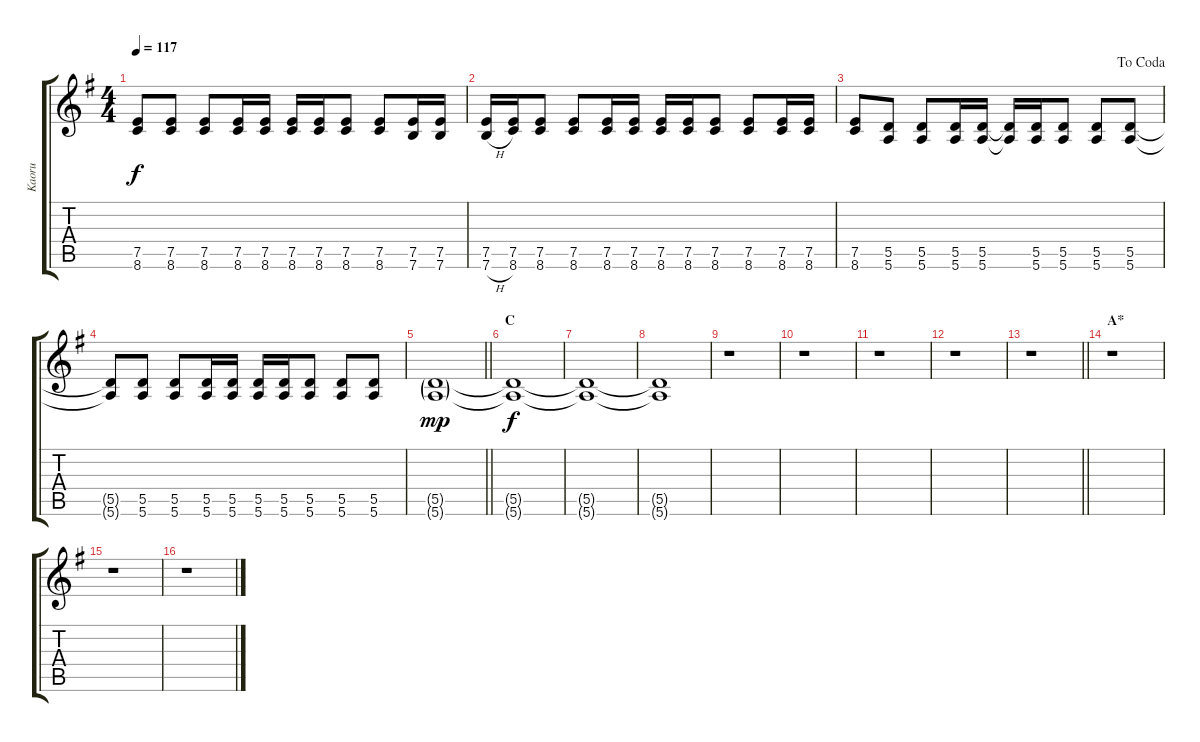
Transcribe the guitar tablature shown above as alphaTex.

\track ("Kaoru" "Kaoru") {instrument overdrivenguitar}
\staff {score tabs}
\tuning (E4 B3 G3 D3 A2 E2) {hide}
\ts (4 4)
\tempo 117
\clef g2
\ks eminor
(7.5 8.6).8{dy f} (7.5 8.6).8 (7.5 8.6).8 (7.5 8.6).16 (7.5 8.6).16 (7.5 8.6).16 (7.5 8.6).16 (7.5 8.6).8 (7.5 8.6).8 (7.5 7.6).16 (7.5 7.6).16 |
(7.5 7.6{h}).16 (7.5 8.6).16 (7.5 8.6).8 (7.5 8.6).8 (7.5 8.6).16 (7.5 8.6).16 (7.5 8.6).16 (7.5 8.6).16 (7.5 8.6).8 (7.5 8.6).8 (7.5 8.6).16 (7.5 8.6).16 |
\jump dacoda
(7.5 8.6).8 (5.5 5.6).8 (5.5 5.6).8 (5.5 5.6).16 (5.5 5.6).16 (5.5{t} 5.6{t}).16 (5.5 5.6).16 (5.5 5.6).8 (5.5 5.6).8 (5.5 5.6).8 |
(5.5{t} 5.6{t}).8 (5.5 5.6).8 (5.5 5.6).8 (5.5 5.6).16 (5.5 5.6).16 (5.5 5.6).16 (5.5 5.6).16 (5.5 5.6).8 (5.5 5.6).8 (5.5 5.6).8 |
\barLineRight lightlight
(5.5{g} 5.6{g}).1{dy mp} |
\section ("" "C")
(5.5{t} 5.6{t}).1{dy f} |
(5.5{t} 5.6{t}).1 |
(5.5{t} 5.6{t}).1 |
r.1 |
r.1 |
r.1 |
r.1 |
\barLineRight lightlight
r.1 |
\section ("" "A*")
r.1 |
r.1 |
r.1
